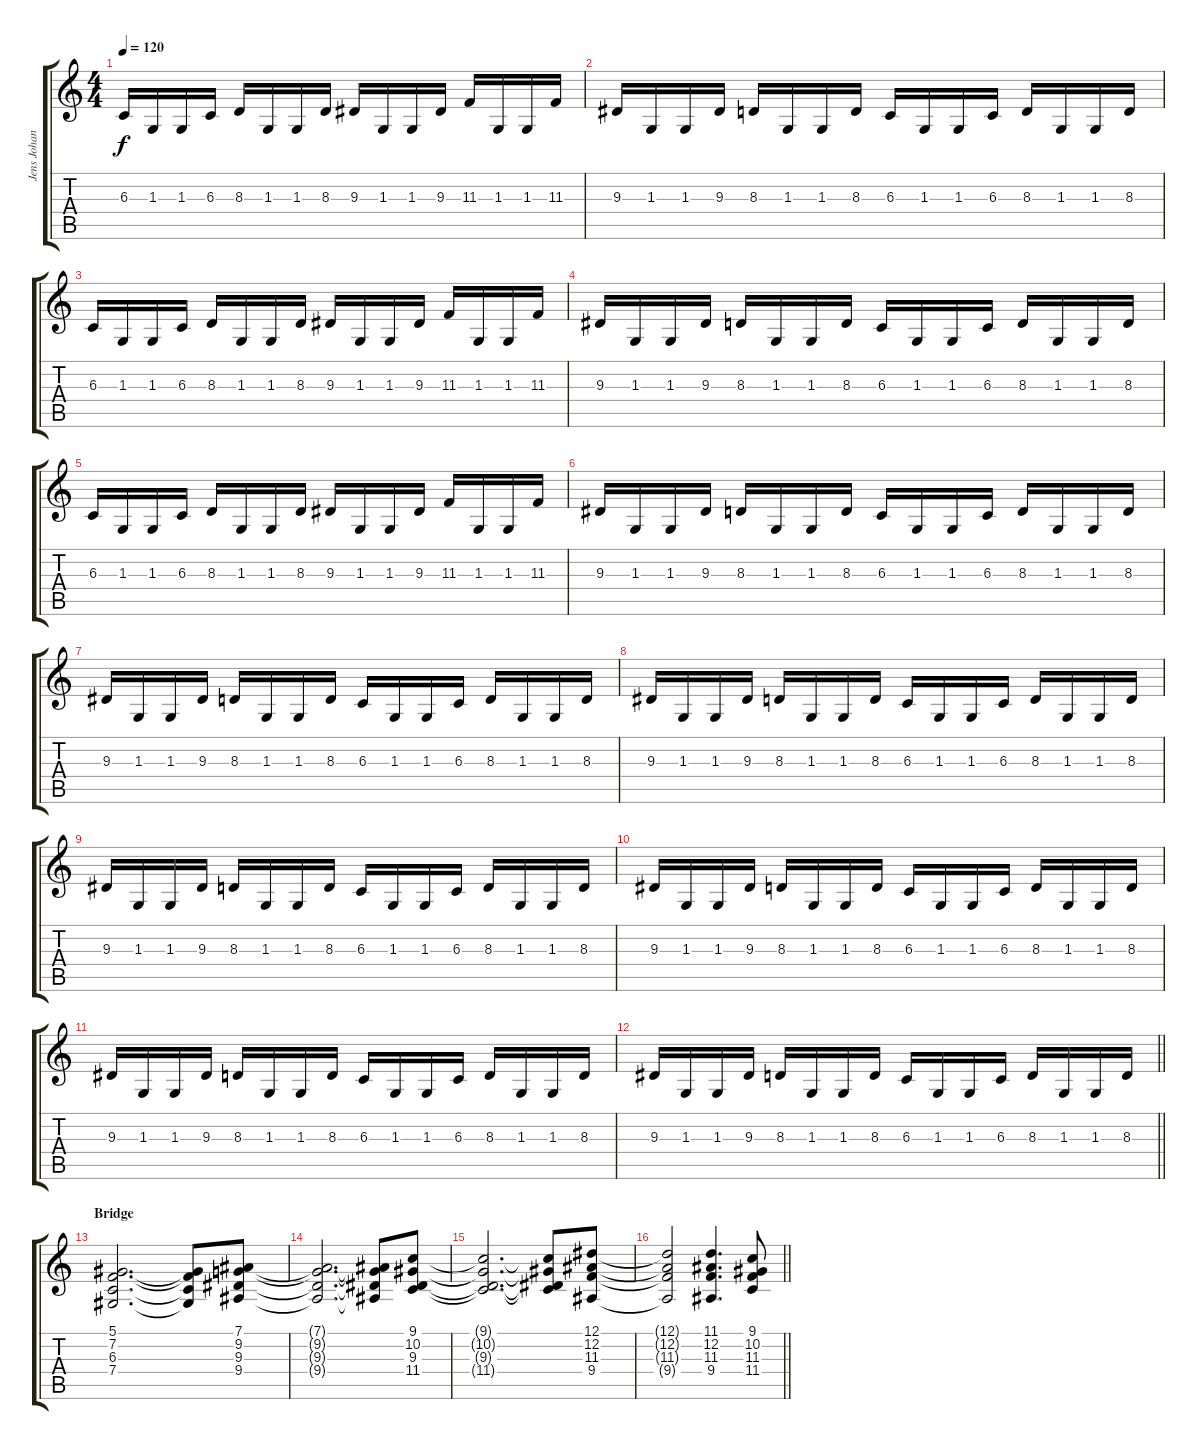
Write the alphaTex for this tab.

\track ("Jens Johansson" "Jens Johan") {instrument lead2sawtooth}
\staff {score tabs}
\tuning (Eb4 Bb3 Gb3 Db3 Ab2 Eb2) {hide}
\ts (4 4)
\tempo 120
\clef g2
\ks c
6.3.16{dy f} 1.3.16 1.3.16 6.3.16 8.3.16 1.3.16 1.3.16 8.3.16 9.3.16 1.3.16 1.3.16 9.3.16 11.3.16 1.3.16 1.3.16 11.3.16 |
9.3.16 1.3.16 1.3.16 9.3.16 8.3.16 1.3.16 1.3.16 8.3.16 6.3.16 1.3.16 1.3.16 6.3.16 8.3.16 1.3.16 1.3.16 8.3.16 |
6.3.16 1.3.16 1.3.16 6.3.16 8.3.16 1.3.16 1.3.16 8.3.16 9.3.16 1.3.16 1.3.16 9.3.16 11.3.16 1.3.16 1.3.16 11.3.16 |
9.3.16 1.3.16 1.3.16 9.3.16 8.3.16 1.3.16 1.3.16 8.3.16 6.3.16 1.3.16 1.3.16 6.3.16 8.3.16 1.3.16 1.3.16 8.3.16 |
6.3.16 1.3.16 1.3.16 6.3.16 8.3.16 1.3.16 1.3.16 8.3.16 9.3.16 1.3.16 1.3.16 9.3.16 11.3.16 1.3.16 1.3.16 11.3.16 |
9.3.16 1.3.16 1.3.16 9.3.16 8.3.16 1.3.16 1.3.16 8.3.16 6.3.16 1.3.16 1.3.16 6.3.16 8.3.16 1.3.16 1.3.16 8.3.16 |
9.3.16 1.3.16 1.3.16 9.3.16 8.3.16 1.3.16 1.3.16 8.3.16 6.3.16 1.3.16 1.3.16 6.3.16 8.3.16 1.3.16 1.3.16 8.3.16 |
9.3.16 1.3.16 1.3.16 9.3.16 8.3.16 1.3.16 1.3.16 8.3.16 6.3.16 1.3.16 1.3.16 6.3.16 8.3.16 1.3.16 1.3.16 8.3.16 |
9.3.16 1.3.16 1.3.16 9.3.16 8.3.16 1.3.16 1.3.16 8.3.16 6.3.16 1.3.16 1.3.16 6.3.16 8.3.16 1.3.16 1.3.16 8.3.16 |
9.3.16 1.3.16 1.3.16 9.3.16 8.3.16 1.3.16 1.3.16 8.3.16 6.3.16 1.3.16 1.3.16 6.3.16 8.3.16 1.3.16 1.3.16 8.3.16 |
9.3.16 1.3.16 1.3.16 9.3.16 8.3.16 1.3.16 1.3.16 8.3.16 6.3.16 1.3.16 1.3.16 6.3.16 8.3.16 1.3.16 1.3.16 8.3.16 |
\barLineRight lightlight
9.3.16 1.3.16 1.3.16 9.3.16 8.3.16 1.3.16 1.3.16 8.3.16 6.3.16 1.3.16 1.3.16 6.3.16 8.3.16 1.3.16 1.3.16 8.3.16 |
\section ("" "Bridge")
(5.1 7.2 6.3 7.4).2{d} (5.1{t} 7.2{t} 6.3{t} 7.4{t}).8 (7.1 9.2 9.3 9.4).8 |
(7.1{t} 9.2{t} 9.3{t} 9.4{t}).2{d} (7.1{t} 9.2{t} 9.3{t} 9.4{t}).8 (9.1 10.2 9.3 11.4).8 |
(9.1{t} 10.2{t} 9.3{t} 11.4{t}).2{d} (9.1{t} 10.2{t} 9.3{t} 11.4{t}).8 (12.1 12.2 11.3 9.4).8 |
\barLineRight lightlight
(12.1{t} 12.2{t} 11.3{t} 9.4{t}).2 (11.1 12.2 11.3 9.4).4{d} (9.1 10.2 11.3 11.4).8
